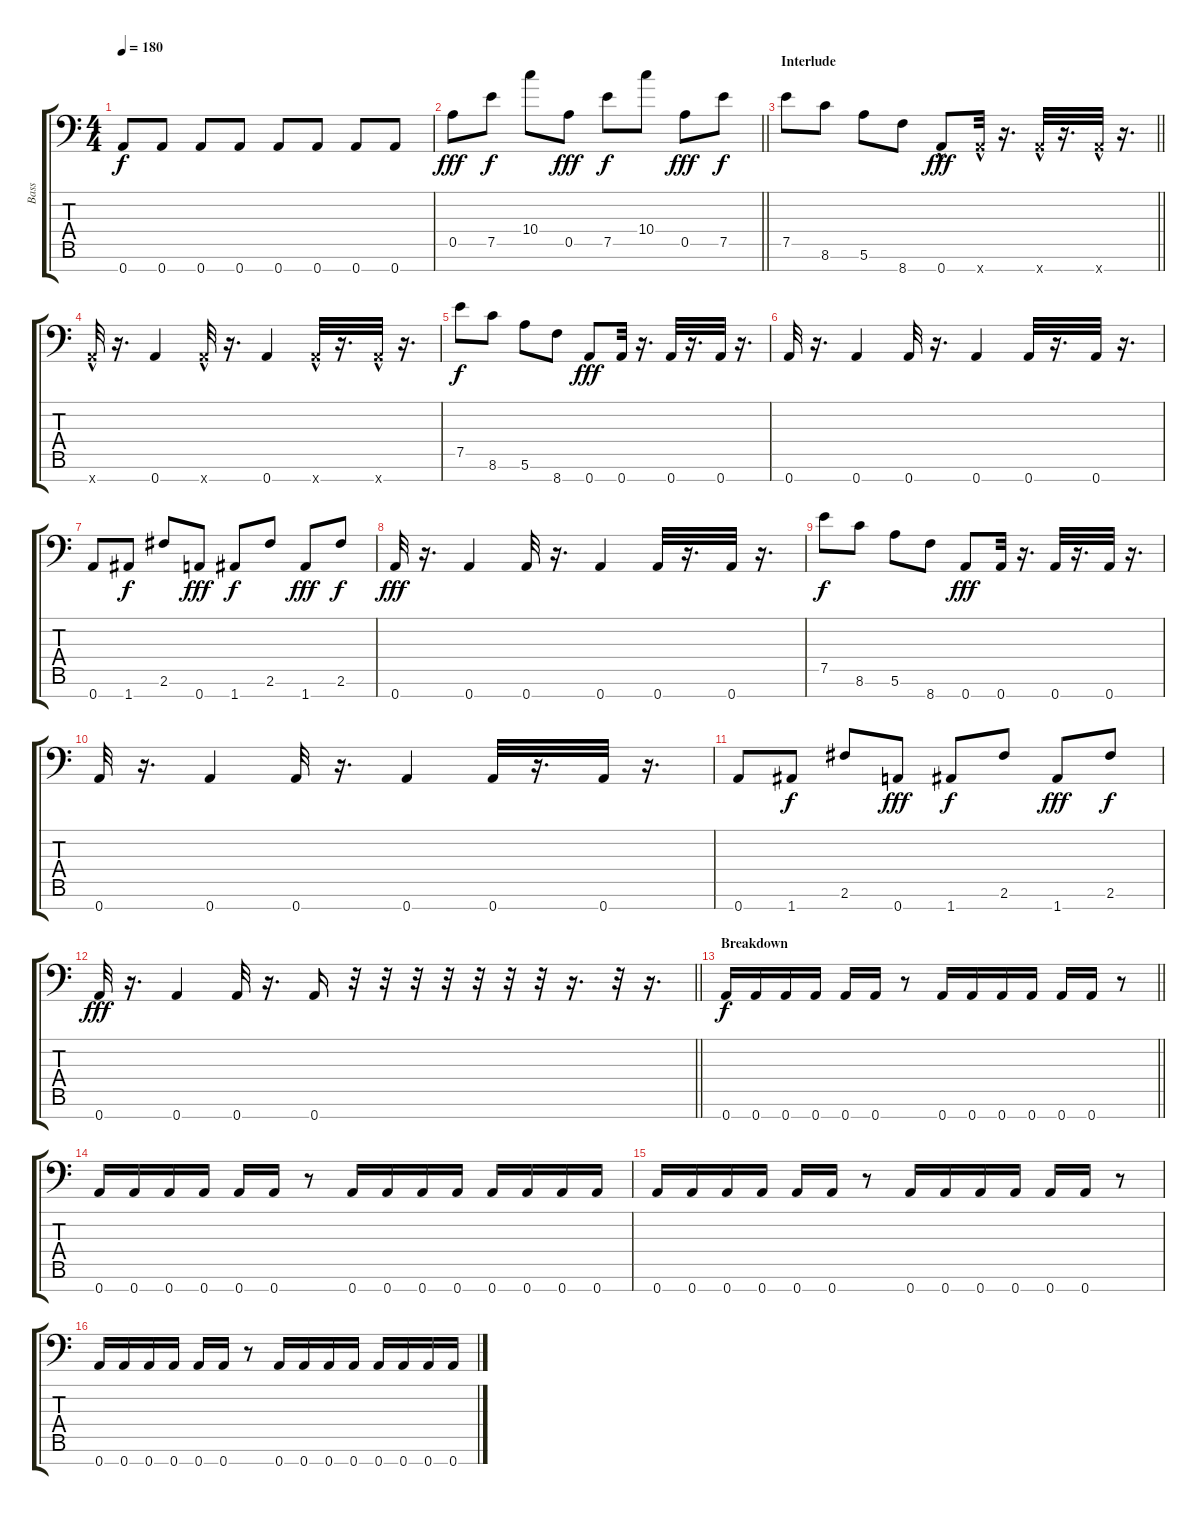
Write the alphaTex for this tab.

\track ("Bass" "Bass") {instrument electricbasspick}
\staff {score tabs}
\tuning (E4 B3 G3 D3 A2 E2 A1) {hide}
\ts (4 4)
\tempo 180
\clef f4
\ks c
0.7.8{dy f} 0.7.8 0.7.8 0.7.8 0.7.8 0.7.8 0.7.8 0.7.8 |
\barLineRight lightlight
0.5.8{dy fff} 7.5.8{dy f} 10.4.8 0.5.8{dy fff} 7.5.8{dy f} 10.4.8 0.5.8{dy fff} 7.5.8{dy f} |
\section ("" "Interlude")
\barLineRight lightlight
7.5.8 8.6.8 5.6.8 8.7.8 0.7{hac}.8{dy fff} 0.7{hac x}.32 r.16{d} 0.7{hac x}.32 r.16{d} 0.7{hac x}.32 r.16{d} |
0.7{hac x}.32 r.16{d} 0.7.4 0.7{hac x}.32 r.16{d} 0.7.4 0.7{hac x}.32 r.16{d} 0.7{hac x}.32 r.16{d} |
7.5.8{dy f} 8.6.8 5.6.8 8.7.8 0.7.8{dy fff} 0.7.32 r.16{d} 0.7.32 r.16{d} 0.7.32 r.16{d} |
0.7.32 r.16{d} 0.7.4 0.7.32 r.16{d} 0.7.4 0.7.32 r.16{d} 0.7.32 r.16{d} |
0.7.8 1.7.8{dy f} 2.6.8 0.7.8{dy fff} 1.7.8{dy f} 2.6.8 1.7.8{dy fff} 2.6.8{dy f} |
0.7.32{dy fff} r.16{d} 0.7.4 0.7.32 r.16{d} 0.7.4 0.7.32 r.16{d} 0.7.32 r.16{d} |
7.5.8{dy f} 8.6.8 5.6.8 8.7.8 0.7.8{dy fff} 0.7.32 r.16{d} 0.7.32 r.16{d} 0.7.32 r.16{d} |
0.7.32 r.16{d} 0.7.4 0.7.32 r.16{d} 0.7.4 0.7.32 r.16{d} 0.7.32 r.16{d} |
0.7.8 1.7.8{dy f} 2.6.8 0.7.8{dy fff} 1.7.8{dy f} 2.6.8 1.7.8{dy fff} 2.6.8{dy f} |
\barLineRight lightlight
0.7.32{dy fff} r.16{d} 0.7.4 0.7.32 r.16{d} 0.7.16 r.32 r.32 r.32 r.32 r.32 r.32 r.32 r.16{d} r.32 r.16{d} |
\section ("" "Breakdown")
\barLineRight lightlight
0.7.16{dy f} 0.7.16 0.7.16 0.7.16 0.7.16 0.7.16 r.8 0.7.16 0.7.16 0.7.16 0.7.16 0.7.16 0.7.16 r.8 |
0.7.16 0.7.16 0.7.16 0.7.16 0.7.16 0.7.16 r.8 0.7.16 0.7.16 0.7.16 0.7.16 0.7.16 0.7.16 0.7.16 0.7.16 |
0.7.16 0.7.16 0.7.16 0.7.16 0.7.16 0.7.16 r.8 0.7.16 0.7.16 0.7.16 0.7.16 0.7.16 0.7.16 r.8 |
0.7.16 0.7.16 0.7.16 0.7.16 0.7.16 0.7.16 r.8 0.7.16 0.7.16 0.7.16 0.7.16 0.7.16 0.7.16 0.7.16 0.7.16
